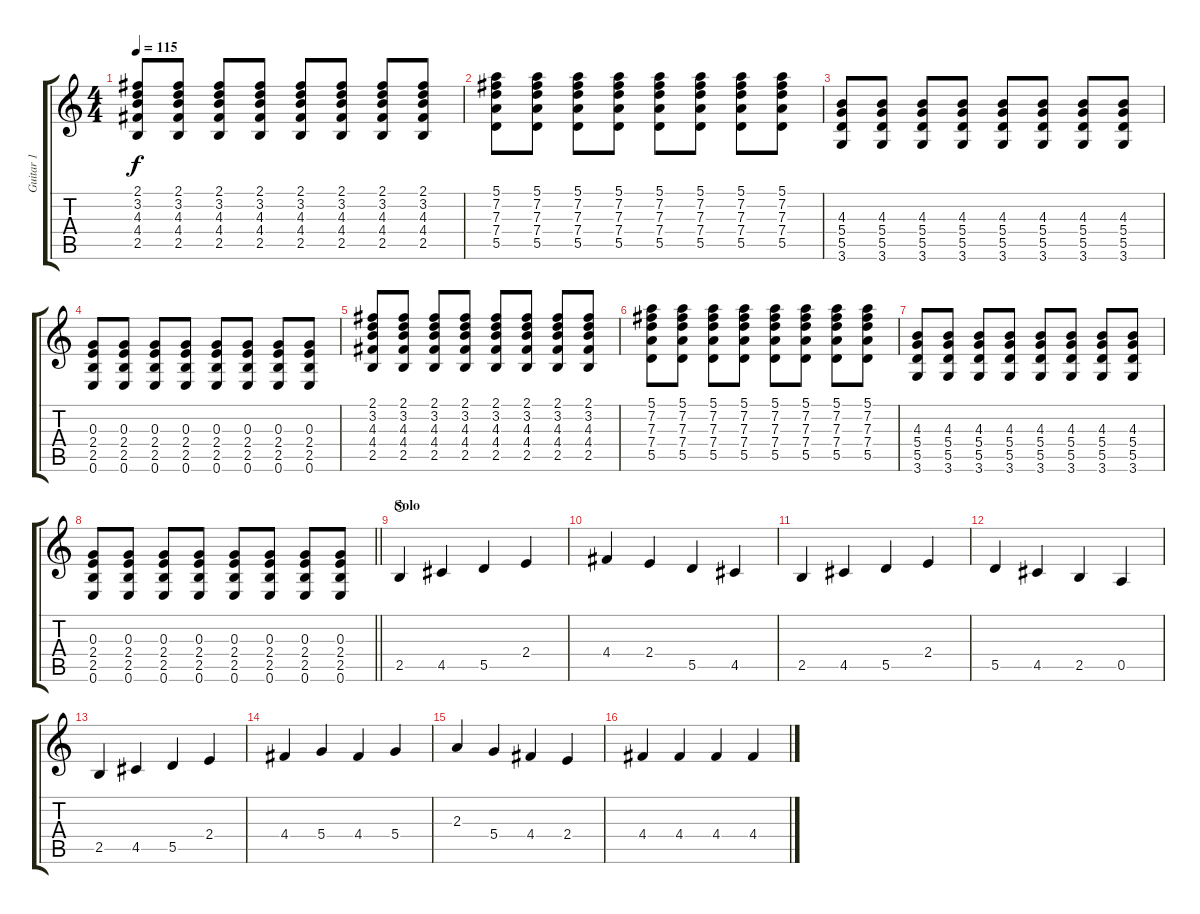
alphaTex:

\track ("Guitar 1" "Guitar 1") {instrument distortionguitar}
\staff {score tabs}
\tuning (E4 B3 G3 D3 A2 E2) {hide}
\ts (4 4)
\tempo 115
\clef g2
\ks c
(2.1 3.2 4.3 4.4 2.5).8{dy f} (2.1 3.2 4.3 4.4 2.5).8 (2.1 3.2 4.3 4.4 2.5).8 (2.1 3.2 4.3 4.4 2.5).8 (2.1 3.2 4.3 4.4 2.5).8 (2.1 3.2 4.3 4.4 2.5).8 (2.1 3.2 4.3 4.4 2.5).8 (2.1 3.2 4.3 4.4 2.5).8 |
(5.1 7.2 7.3 7.4 5.5).8 (5.1 7.2 7.3 7.4 5.5).8 (5.1 7.2 7.3 7.4 5.5).8 (5.1 7.2 7.3 7.4 5.5).8 (5.1 7.2 7.3 7.4 5.5).8 (5.1 7.2 7.3 7.4 5.5).8 (5.1 7.2 7.3 7.4 5.5).8 (5.1 7.2 7.3 7.4 5.5).8 |
(4.3 5.4 5.5 3.6).8 (4.3 5.4 5.5 3.6).8 (4.3 5.4 5.5 3.6).8 (4.3 5.4 5.5 3.6).8 (4.3 5.4 5.5 3.6).8 (4.3 5.4 5.5 3.6).8 (4.3 5.4 5.5 3.6).8 (4.3 5.4 5.5 3.6).8 |
(0.3 2.4 2.5 0.6).8 (0.3 2.4 2.5 0.6).8 (0.3 2.4 2.5 0.6).8 (0.3 2.4 2.5 0.6).8 (0.3 2.4 2.5 0.6).8 (0.3 2.4 2.5 0.6).8 (0.3 2.4 2.5 0.6).8 (0.3 2.4 2.5 0.6).8 |
(2.1 3.2 4.3 4.4 2.5).8 (2.1 3.2 4.3 4.4 2.5).8 (2.1 3.2 4.3 4.4 2.5).8 (2.1 3.2 4.3 4.4 2.5).8 (2.1 3.2 4.3 4.4 2.5).8 (2.1 3.2 4.3 4.4 2.5).8 (2.1 3.2 4.3 4.4 2.5).8 (2.1 3.2 4.3 4.4 2.5).8 |
(5.1 7.2 7.3 7.4 5.5).8 (5.1 7.2 7.3 7.4 5.5).8 (5.1 7.2 7.3 7.4 5.5).8 (5.1 7.2 7.3 7.4 5.5).8 (5.1 7.2 7.3 7.4 5.5).8 (5.1 7.2 7.3 7.4 5.5).8 (5.1 7.2 7.3 7.4 5.5).8 (5.1 7.2 7.3 7.4 5.5).8 |
(4.3 5.4 5.5 3.6).8 (4.3 5.4 5.5 3.6).8 (4.3 5.4 5.5 3.6).8 (4.3 5.4 5.5 3.6).8 (4.3 5.4 5.5 3.6).8 (4.3 5.4 5.5 3.6).8 (4.3 5.4 5.5 3.6).8 (4.3 5.4 5.5 3.6).8 |
\barLineRight lightlight
(0.3 2.4 2.5 0.6).8 (0.3 2.4 2.5 0.6).8 (0.3 2.4 2.5 0.6).8 (0.3 2.4 2.5 0.6).8 (0.3 2.4 2.5 0.6).8 (0.3 2.4 2.5 0.6).8 (0.3 2.4 2.5 0.6).8 (0.3 2.4 2.5 0.6).8 |
\section ("" "Solo")
2.5.4{volume 16 instrument distortionguitar waho} 4.5.4 5.5.4 2.4.4 |
4.4.4 2.4.4 5.5.4 4.5.4 |
2.5.4 4.5.4 5.5.4 2.4.4 |
5.5.4 4.5.4 2.5.4 0.5.4 |
2.5.4 4.5.4 5.5.4 2.4.4 |
4.4.4 5.4.4 4.4.4 5.4.4 |
2.3.4 5.4.4 4.4.4 2.4.4 |
4.4.4 4.4.4 4.4.4 4.4.4
